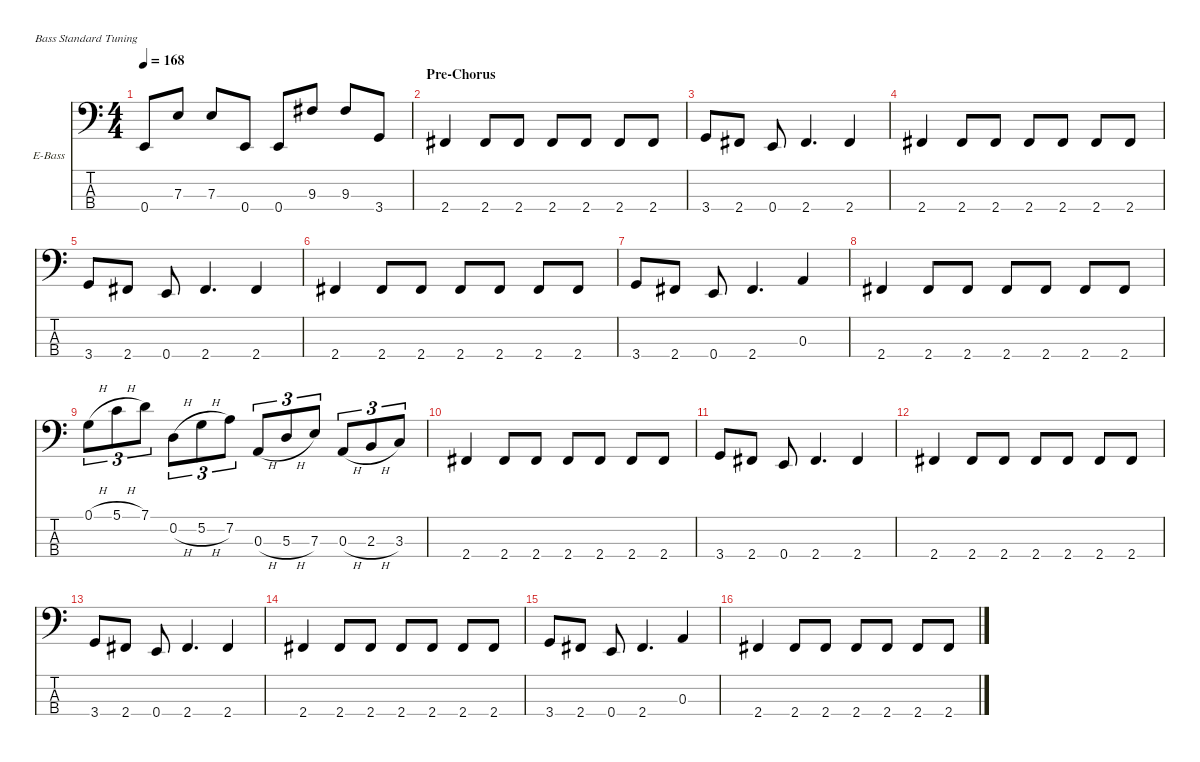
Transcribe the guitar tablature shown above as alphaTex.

\hideDynamics
\bracketExtendMode nobrackets
\firstSystemTrackNameOrientation horizontal
\otherSystemsTrackNameOrientation horizontal
\track ("Bass" "E-Bass") {instrument electricbasspick}
\staff {score tabs}
\tuning (G2 D2 A1 E1)
\ts (4 4)
\tempo 168
\clef f4
\ks c
0.4.8{dy fff} 7.3.8{dy f} 7.3.8 0.4.8{dy fff} 0.4.8 9.3{acc #}.8{dy f} 9.3{acc #}.8 3.4.8{dy fff} |
\section ("" "Pre-Chorus")
2.4{acc #}.4 2.4{acc #}.8 2.4{acc #}.8 2.4{acc #}.8 2.4{acc #}.8 2.4{acc #}.8 2.4{acc #}.8 |
3.4.8 2.4{acc #}.8 0.4.8 2.4{acc #}.4{d dy f} 2.4{acc #}.4 |
2.4{acc #}.4{dy fff} 2.4{acc #}.8 2.4{acc #}.8 2.4{acc #}.8 2.4{acc #}.8 2.4{acc #}.8 2.4{acc #}.8 |
3.4.8 2.4{acc #}.8 0.4.8 2.4{acc #}.4{d dy f} 2.4{acc #}.4 |
2.4{acc #}.4{dy fff} 2.4{acc #}.8 2.4{acc #}.8 2.4{acc #}.8 2.4{acc #}.8 2.4{acc #}.8 2.4{acc #}.8 |
3.4.8 2.4{acc #}.8 0.4.8 2.4{acc #}.4{d dy f} 0.3.4{dy fff} |
2.4{acc #}.4 2.4{acc #}.8 2.4{acc #}.8 2.4{acc #}.8 2.4{acc #}.8 2.4{acc #}.8 2.4{acc #}.8 |
0.1{h}.8{tu (3 2)} 5.1{h}.8{tu (3 2)} 7.1.8{tu (3 2)} 0.2{h}.8{tu (3 2)} 5.2{h}.8{tu (3 2) dy f} 7.2.8{tu (3 2)} 0.3{h}.8{tu (3 2) dy fff} 5.3{h}.8{tu (3 2) dy f} 7.3.8{tu (3 2)} 0.3{h}.8{tu (3 2) dy fff} 2.3{h}.8{tu (3 2)} 3.3.8{tu (3 2)} |
2.4{acc #}.4 2.4{acc #}.8 2.4{acc #}.8 2.4{acc #}.8 2.4{acc #}.8 2.4{acc #}.8 2.4{acc #}.8 |
3.4.8 2.4{acc #}.8 0.4.8 2.4{acc #}.4{d dy f} 2.4{acc #}.4 |
2.4{acc #}.4{dy fff} 2.4{acc #}.8 2.4{acc #}.8 2.4{acc #}.8 2.4{acc #}.8 2.4{acc #}.8 2.4{acc #}.8 |
3.4.8 2.4{acc #}.8 0.4.8 2.4{acc #}.4{d dy f} 2.4{acc #}.4 |
2.4{acc #}.4{dy fff} 2.4{acc #}.8 2.4{acc #}.8 2.4{acc #}.8 2.4{acc #}.8 2.4{acc #}.8 2.4{acc #}.8 |
3.4.8 2.4{acc #}.8 0.4.8 2.4{acc #}.4{d dy f} 0.3.4{dy fff} |
2.4{acc #}.4 2.4{acc #}.8 2.4{acc #}.8 2.4{acc #}.8 2.4{acc #}.8 2.4{acc #}.8 2.4{acc #}.8
